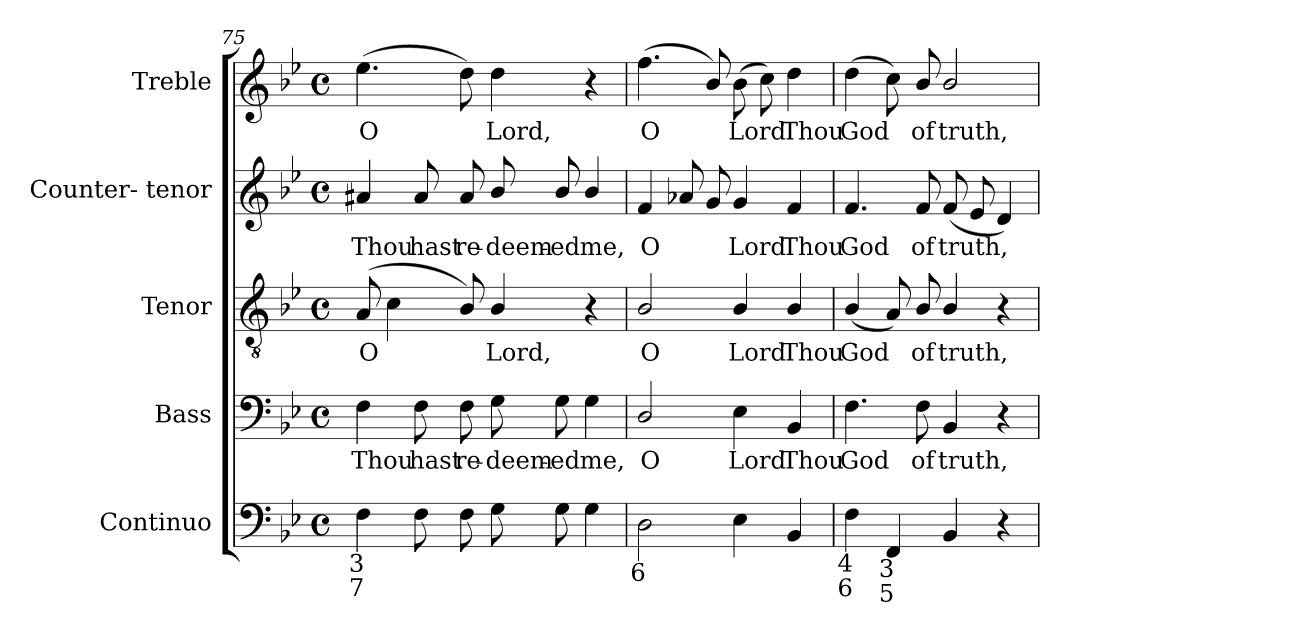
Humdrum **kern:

**kern	**kern	**text	**kern	**text	**kern	**text	**kern	**text
*part5	*part4	*part4	*part3	*part3	*part2	*part2	*part1	*part1
*staff5	*staff4	*staff4	*staff3	*staff3	*staff2	*staff2	*staff1	*staff1
*I"Continuo	*I"Bass	*	*I"Tenor	*	*I"Counter- tenor	*	*I"Treble	*
*I'C.	*I'B.	*	*I'T.	*	*I'Ct.	*	*I'Tr.	*
*clefF4	*clefF4	*	*clefGv2	*	*clefG2	*	*clefG2	*
*	*	*	*ITrd7c12	*	*	*	*	*
*k[b-e-]	*k[b-e-]	*	*k[b-e-]	*	*k[b-e-]	*	*k[b-e-]	*
*B-:	*B-:	*	*B-:	*	*B-:	*	*B-:	*
*M4/4	*M4/4	*	*M4/4	*	*M4/4	*	*M4/4	*
*met(c)	*met(c)	*	*met(c)	*	*met(c)	*	*met(c)	*
=75	=75	=75	=75	=75	=75	=75	=75	=75
!	!	!LO:LY:b:color=#000000	!	!	!	!	!	!
!	!	!	!	!LO:LY:b:color=#000000	!	!	!	!
!	!	!	!	!	!	!LO:LY:b:color=#000000	!	!
!LO:TX:b:cj:t=3	!	!	!	!	!	!	!	!
!LO:TX:b:cj:t=7	!	!	!	!	!	!	!	!
!	!	!	!	!	!	!	!	!LO:LY:b:color=#000000
4Fi\	4Fi\	Thou	(8AAi/	O	4a#Xi/	Thou	(4.ee-i\	O
.	.	.	4Ci\	.	.	.	.	.
!	!	!LO:LY:b:color=#000000	!	!	!	!	!	!
!	!	!	!	!	!	!LO:LY:b:color=#000000	!	!
8Fi\	8Fi\	hast	.	.	8a#i/	hast	.	.
!	!	!LO:LY:b:color=#000000	!	!	!	!	!	!
!	!	!	!	!	!	!LO:LY:b:color=#000000	!	!
8Fi\	8Fi\	re-	8BB-i/)	.	8a#i/	re-	8ddi\)	.
!	!	!LO:LY:b:color=#000000	!	!	!	!	!	!
!	!	!	!	!LO:LY:b:color=#000000	!	!	!	!
!	!	!	!	!	!	!LO:LY:b:color=#000000	!	!
!	!	!	!	!	!	!	!	!LO:LY:b:color=#000000
8Gi\	8Gi\	-deem-	4BB-i/	Lord,	8b-i/	-deem-	4ddi\	Lord,
!	!	!LO:LY:b:color=#000000	!	!	!	!	!	!
!	!	!	!	!	!	!LO:LY:b:color=#000000	!	!
8Gi\	8Gi\	-ed	.	.	8b-i/	-ed	.	.
!	!	!LO:LY:b:color=#000000	!	!	!	!	!	!
!	!	!	!	!	!	!LO:LY:b:color=#000000	!	!
4Gi\	4Gi\	me,	4r	.	4b-i/	me,	4r	.
=76	=76	=76	=76	=76	=76	=76	=76	=76
!	!	!LO:LY:b:color=#000000	!	!	!	!	!	!
!	!	!	!	!LO:LY:b:color=#000000	!	!	!	!
!	!	!	!	!	!	!LO:LY:b:color=#000000	!	!
!LO:TX:b:cj:t=6	!	!	!	!	!	!	!	!
!	!	!	!	!	!	!	!	!LO:LY:b:color=#000000
2Di\	2Di/	O	2BB-i/	O	4fi/	O	(4.ffi\	O
.	.	.	.	.	8a-Xi/	.	.	.
.	.	.	.	.	8gi/	.	8b-i/)	.
!	!	!LO:LY:b:color=#000000	!	!	!	!	!	!
!	!	!	!	!LO:LY:b:color=#000000	!	!	!	!
!	!	!	!	!	!	!LO:LY:b:color=#000000	!	!
!	!	!	!	!	!	!	!	!LO:LY:b:color=#000000
4E-i\	4E-i\	Lord	4BB-i/	Lord	4gi/	Lord	(8b-i\	Lord
.	.	.	.	.	.	.	8cci\)	.
!	!	!LO:LY:b:color=#000000	!	!	!	!	!	!
!	!	!	!	!LO:LY:b:color=#000000	!	!	!	!
!	!	!	!	!	!	!LO:LY:b:color=#000000	!	!
!	!	!	!	!	!	!	!	!LO:LY:b:color=#000000
4BB-i/	4BB-i/	Thou	4BB-i/	Thou	4fi/	Thou	4ddi\	Thou
!!LO:PB:g=z
=77	=77	=77	=77	=77	=77	=77	=77	=77
!	!	!LO:LY:b:color=#000000	!	!	!	!	!	!
!	!	!	!	!LO:LY:b:color=#000000	!	!	!	!
!	!	!	!	!	!	!LO:LY:b:color=#000000	!	!
!LO:TX:b:cj:t=4	!	!	!	!	!	!	!	!
!LO:TX:b:cj:t=6	!	!	!	!	!	!	!	!
!	!	!	!	!	!	!	!	!LO:LY:b:color=#000000
4Fi\	4.Fi\	God	(4BB-i/	God	4.fi/	God	(4ddi\	God
!LO:TX:b:cj:t=3	!	!	!	!	!	!	!	!
!LO:TX:b:cj:t=5	!	!	!	!	!	!	!	!
4FFi/	.	.	8AAi/)	.	.	.	8cci\)	.
!	!	!LO:LY:b:color=#000000	!	!	!	!	!	!
!	!	!	!	!LO:LY:b:color=#000000	!	!	!	!
!	!	!	!	!	!	!LO:LY:b:color=#000000	!	!
!	!	!	!	!	!	!	!	!LO:LY:b:color=#000000
.	8Fi\	of	8BB-i/	of	8fi/	of	8b-i/	of
!	!	!LO:LY:b:color=#000000	!	!	!	!	!	!
!	!	!	!	!LO:LY:b:color=#000000	!	!	!	!
!	!	!	!	!	!	!LO:LY:b:color=#000000	!	!
!	!	!	!	!	!	!	!	!LO:LY:b:color=#000000
4BB-i/	4BB-i/	truth,	4BB-i/	truth,	(8fi/	truth,	2b-i/	truth,
.	.	.	.	.	8e-i/	.	.	.
4r	4r	.	4r	.	4di/)	.	.	.
=	=	=	=	=	=	=	=	=
*-	*-	*-	*-	*-	*-	*-	*-	*-
